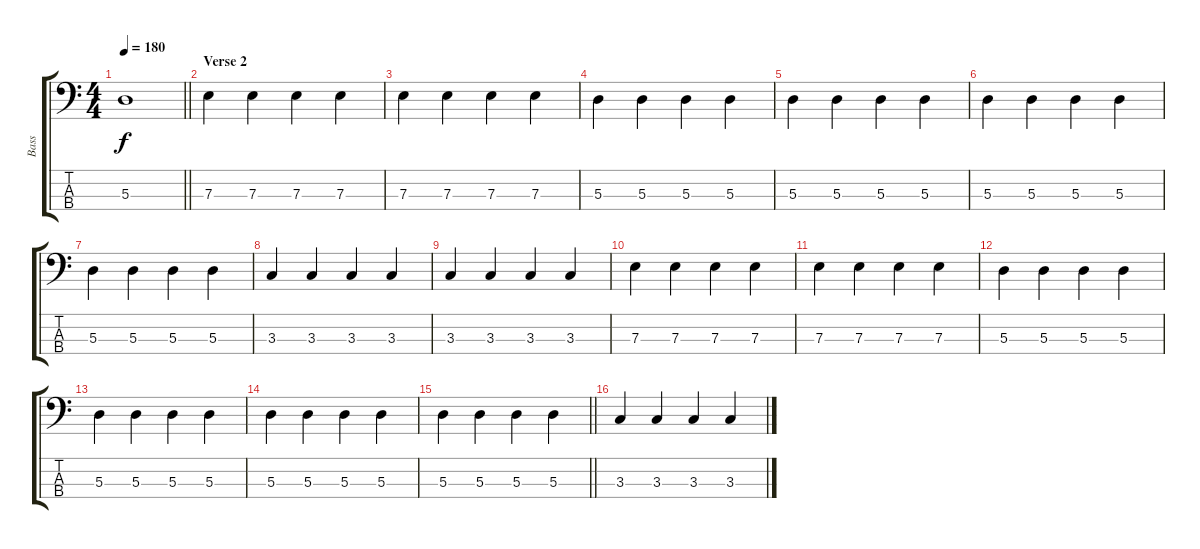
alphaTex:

\track ("Bass" "Bass") {instrument electricbassfinger}
\staff {score tabs}
\tuning (G2 D2 A1 E1) {hide}
\ts (4 4)
\tempo 180
\clef f4
\barLineRight lightlight
\ks c
5.3.1{dy f} |
\section ("" "Verse 2")
7.3.4 7.3.4 7.3.4 7.3.4 |
7.3.4 7.3.4 7.3.4 7.3.4 |
5.3.4 5.3.4 5.3.4 5.3.4 |
5.3.4 5.3.4 5.3.4 5.3.4 |
5.3.4 5.3.4 5.3.4 5.3.4 |
5.3.4 5.3.4 5.3.4 5.3.4 |
3.3.4 3.3.4 3.3.4 3.3.4 |
3.3.4 3.3.4 3.3.4 3.3.4 |
7.3.4 7.3.4 7.3.4 7.3.4 |
7.3.4 7.3.4 7.3.4 7.3.4 |
5.3.4 5.3.4 5.3.4 5.3.4 |
5.3.4 5.3.4 5.3.4 5.3.4 |
5.3.4 5.3.4 5.3.4 5.3.4 |
\barLineRight lightlight
5.3.4 5.3.4 5.3.4 5.3.4 |
3.3.4 3.3.4 3.3.4 3.3.4
